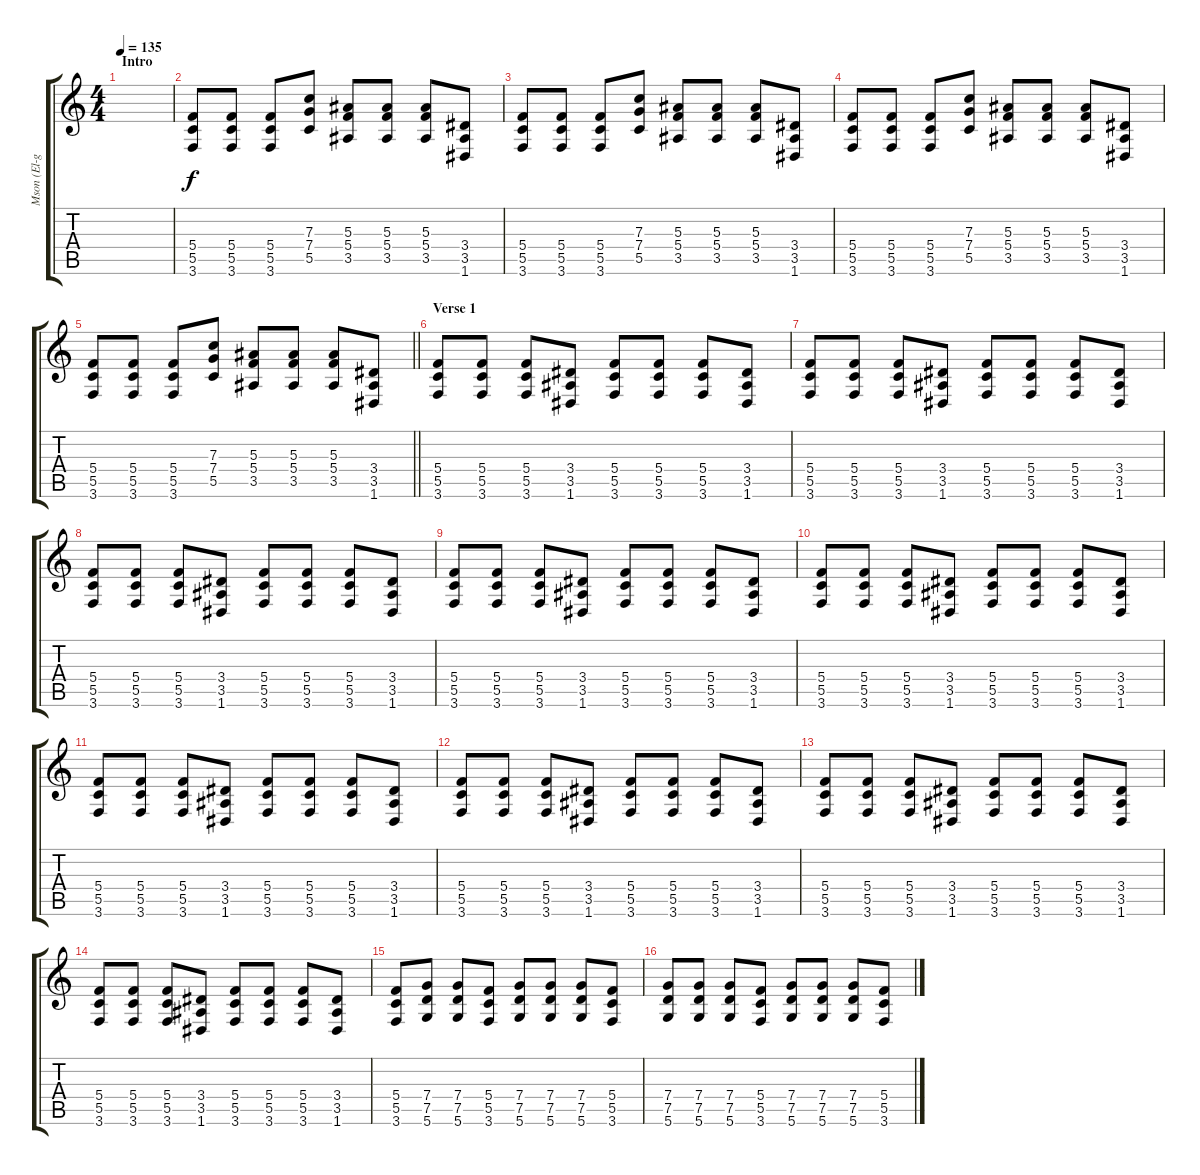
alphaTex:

\track ("Mson (El-gitarr)" "Mson (El-g") {instrument overdrivenguitar}
\staff {score tabs}
\tuning (D4 A3 F3 C3 G2 D2) {hide}
\ts (4 4)
\section ("" "Intro")
\tempo 135
\clef g2
\ks c
|
(5.4 5.5 3.6).8 (5.4 5.5 3.6).8 (5.4 5.5 3.6).8 (7.3 7.4 5.5).8 (5.3 5.4 3.5).8 (5.3 5.4 3.5).8 (5.3 5.4 3.5).8 (3.4 3.5 1.6).8 |
(5.4 5.5 3.6).8 (5.4 5.5 3.6).8 (5.4 5.5 3.6).8 (7.3 7.4 5.5).8 (5.3 5.4 3.5).8 (5.3 5.4 3.5).8 (5.3 5.4 3.5).8 (3.4 3.5 1.6).8 |
(5.4 5.5 3.6).8 (5.4 5.5 3.6).8 (5.4 5.5 3.6).8 (7.3 7.4 5.5).8 (5.3 5.4 3.5).8 (5.3 5.4 3.5).8 (5.3 5.4 3.5).8 (3.4 3.5 1.6).8 |
\barLineRight lightlight
(5.4 5.5 3.6).8 (5.4 5.5 3.6).8 (5.4 5.5 3.6).8 (7.3 7.4 5.5).8 (5.3 5.4 3.5).8 (5.3 5.4 3.5).8 (5.3 5.4 3.5).8 (3.4 3.5 1.6).8 |
\section ("" "Verse 1")
(5.4 5.5 3.6).8 (5.4 5.5 3.6).8 (5.4 5.5 3.6).8 (3.4 3.5 1.6).8 (5.4 5.5 3.6).8 (5.4 5.5 3.6).8 (5.4 5.5 3.6).8 (3.4 3.5 1.6).8 |
(5.4 5.5 3.6).8 (5.4 5.5 3.6).8 (5.4 5.5 3.6).8 (3.4 3.5 1.6).8 (5.4 5.5 3.6).8 (5.4 5.5 3.6).8 (5.4 5.5 3.6).8 (3.4 3.5 1.6).8 |
(5.4 5.5 3.6).8 (5.4 5.5 3.6).8 (5.4 5.5 3.6).8 (3.4 3.5 1.6).8 (5.4 5.5 3.6).8 (5.4 5.5 3.6).8 (5.4 5.5 3.6).8 (3.4 3.5 1.6).8 |
(5.4 5.5 3.6).8 (5.4 5.5 3.6).8 (5.4 5.5 3.6).8 (3.4 3.5 1.6).8 (5.4 5.5 3.6).8 (5.4 5.5 3.6).8 (5.4 5.5 3.6).8 (3.4 3.5 1.6).8 |
(5.4 5.5 3.6).8 (5.4 5.5 3.6).8 (5.4 5.5 3.6).8 (3.4 3.5 1.6).8 (5.4 5.5 3.6).8 (5.4 5.5 3.6).8 (5.4 5.5 3.6).8 (3.4 3.5 1.6).8 |
(5.4 5.5 3.6).8 (5.4 5.5 3.6).8 (5.4 5.5 3.6).8 (3.4 3.5 1.6).8 (5.4 5.5 3.6).8 (5.4 5.5 3.6).8 (5.4 5.5 3.6).8 (3.4 3.5 1.6).8 |
(5.4 5.5 3.6).8 (5.4 5.5 3.6).8 (5.4 5.5 3.6).8 (3.4 3.5 1.6).8 (5.4 5.5 3.6).8 (5.4 5.5 3.6).8 (5.4 5.5 3.6).8 (3.4 3.5 1.6).8 |
(5.4 5.5 3.6).8 (5.4 5.5 3.6).8 (5.4 5.5 3.6).8 (3.4 3.5 1.6).8 (5.4 5.5 3.6).8 (5.4 5.5 3.6).8 (5.4 5.5 3.6).8 (3.4 3.5 1.6).8 |
(5.4 5.5 3.6).8 (5.4 5.5 3.6).8 (5.4 5.5 3.6).8 (3.4 3.5 1.6).8 (5.4 5.5 3.6).8 (5.4 5.5 3.6).8 (5.4 5.5 3.6).8 (3.4 3.5 1.6).8 |
(5.4 5.5 3.6).8 (7.4 7.5 5.6).8 (7.4 7.5 5.6).8 (5.4 5.5 3.6).8 (7.4 7.5 5.6).8 (7.4 7.5 5.6).8 (7.4 7.5 5.6).8 (5.4 5.5 3.6).8 |
(7.4 7.5 5.6).8 (7.4 7.5 5.6).8 (7.4 7.5 5.6).8 (5.4 5.5 3.6).8 (7.4 7.5 5.6).8 (7.4 7.5 5.6).8 (7.4 7.5 5.6).8 (5.4 5.5 3.6).8
